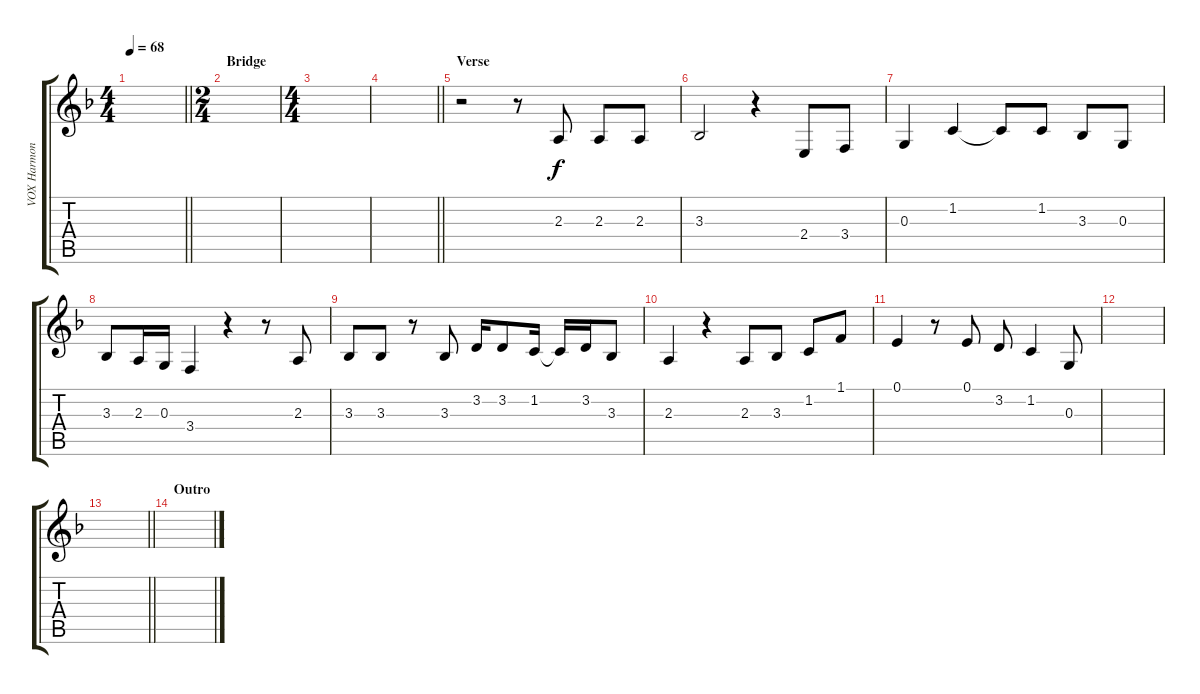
\track ("VOX Harmonies" "VOX Harmon") {instrument choiraahs}
\staff {score tabs}
\tuning (E4 B3 G3 D3 A2 E2) {hide}
\ts (4 4)
\tempo 68
\clef g2
\barLineRight lightlight
\ks f
|
\ts (2 4)
\section ("" "Bridge")
|
\ts (4 4)
|
\barLineRight lightlight
|
\section ("" "Verse")
r.2{volume 10 instrument altosax} r.8 2.3.8 2.3.8 2.3.8 |
3.3.2 r.4 2.4.8 3.4.8 |
0.3.4 1.2.4 1.2{t}.8 1.2.8 3.3.8 0.3.8 |
3.3.8 2.3.16 0.3.16 3.4.4 r.4 r.8 2.3.8 |
3.3.8 3.3.8 r.8 3.3.8 3.2.16 3.2.8 1.2.16 1.2{t}.16 3.2.16 3.3.8 |
2.3.4 r.4 2.3.8 3.3.8 1.2.8 1.1.8 |
0.1.4 r.8 0.1.8 3.2.8 1.2.4 0.3.8 |
|
\barLineRight lightlight
|
\section ("" "Outro")
